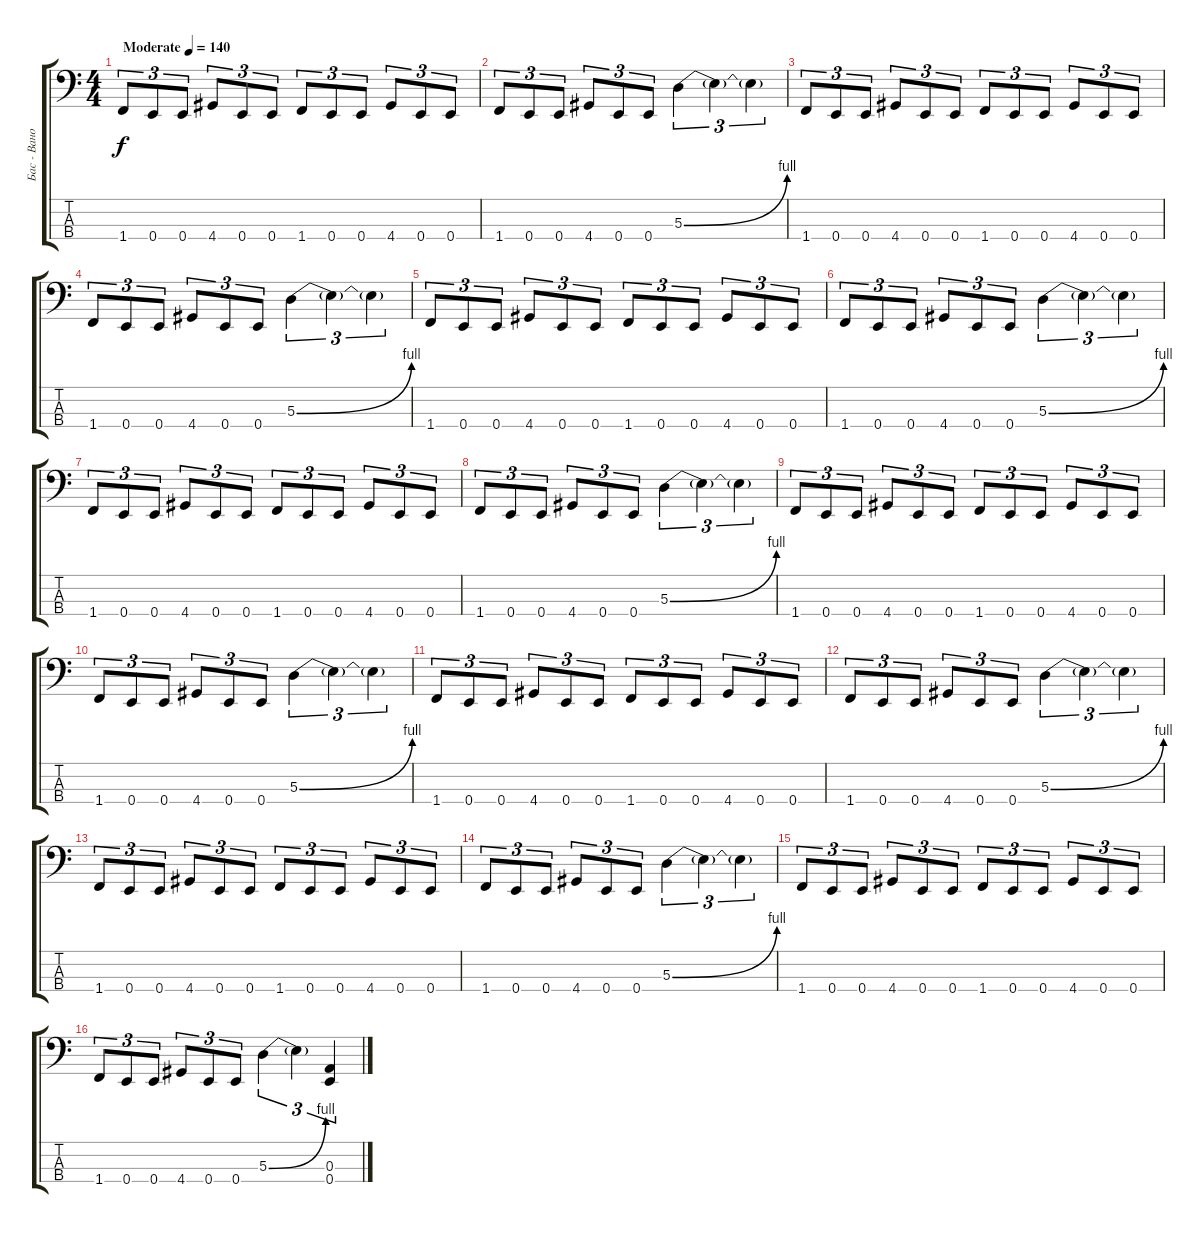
\track ("Бас - Вано" "Бас - Вано") {instrument electricbassfinger}
\staff {score tabs}
\tuning (G2 D2 A1 E1) {hide}
\ts (4 4)
\tempo (140 "Moderate")
\clef f4
\ks c
1.4.8{tu (3 2) dy f instrument electricbassfinger} 0.4.8{tu (3 2)} 0.4.8{tu (3 2)} 4.4.8{tu (3 2)} 0.4.8{tu (3 2)} 0.4.8{tu (3 2)} 1.4.8{tu (3 2)} 0.4.8{tu (3 2)} 0.4.8{tu (3 2)} 4.4.8{tu (3 2)} 0.4.8{tu (3 2)} 0.4.8{tu (3 2)} |
1.4.8{tu (3 2)} 0.4.8{tu (3 2)} 0.4.8{tu (3 2)} 4.4.8{tu (3 2)} 0.4.8{tu (3 2)} 0.4.8{tu (3 2)} 5.3{be (bend 0 0 60 4)}.4{tu (3 2)} 5.3{t}.4{tu (3 2)} 5.3{t}.4{tu (3 2)} |
1.4.8{tu (3 2)} 0.4.8{tu (3 2)} 0.4.8{tu (3 2)} 4.4.8{tu (3 2)} 0.4.8{tu (3 2)} 0.4.8{tu (3 2)} 1.4.8{tu (3 2)} 0.4.8{tu (3 2)} 0.4.8{tu (3 2)} 4.4.8{tu (3 2)} 0.4.8{tu (3 2)} 0.4.8{tu (3 2)} |
1.4.8{tu (3 2)} 0.4.8{tu (3 2)} 0.4.8{tu (3 2)} 4.4.8{tu (3 2)} 0.4.8{tu (3 2)} 0.4.8{tu (3 2)} 5.3{be (bend 0 0 60 4)}.4{tu (3 2)} 5.3{t}.4{tu (3 2)} 5.3{t}.4{tu (3 2)} |
1.4.8{tu (3 2)} 0.4.8{tu (3 2)} 0.4.8{tu (3 2)} 4.4.8{tu (3 2)} 0.4.8{tu (3 2)} 0.4.8{tu (3 2)} 1.4.8{tu (3 2)} 0.4.8{tu (3 2)} 0.4.8{tu (3 2)} 4.4.8{tu (3 2)} 0.4.8{tu (3 2)} 0.4.8{tu (3 2)} |
1.4.8{tu (3 2)} 0.4.8{tu (3 2)} 0.4.8{tu (3 2)} 4.4.8{tu (3 2)} 0.4.8{tu (3 2)} 0.4.8{tu (3 2)} 5.3{be (bend 0 0 60 4)}.4{tu (3 2)} 5.3{t}.4{tu (3 2)} 5.3{t}.4{tu (3 2)} |
1.4.8{tu (3 2)} 0.4.8{tu (3 2)} 0.4.8{tu (3 2)} 4.4.8{tu (3 2)} 0.4.8{tu (3 2)} 0.4.8{tu (3 2)} 1.4.8{tu (3 2)} 0.4.8{tu (3 2)} 0.4.8{tu (3 2)} 4.4.8{tu (3 2)} 0.4.8{tu (3 2)} 0.4.8{tu (3 2)} |
1.4.8{tu (3 2)} 0.4.8{tu (3 2)} 0.4.8{tu (3 2)} 4.4.8{tu (3 2)} 0.4.8{tu (3 2)} 0.4.8{tu (3 2)} 5.3{be (bend 0 0 60 4)}.4{tu (3 2)} 5.3{t}.4{tu (3 2)} 5.3{t}.4{tu (3 2)} |
1.4.8{tu (3 2)} 0.4.8{tu (3 2)} 0.4.8{tu (3 2)} 4.4.8{tu (3 2)} 0.4.8{tu (3 2)} 0.4.8{tu (3 2)} 1.4.8{tu (3 2)} 0.4.8{tu (3 2)} 0.4.8{tu (3 2)} 4.4.8{tu (3 2)} 0.4.8{tu (3 2)} 0.4.8{tu (3 2)} |
1.4.8{tu (3 2)} 0.4.8{tu (3 2)} 0.4.8{tu (3 2)} 4.4.8{tu (3 2)} 0.4.8{tu (3 2)} 0.4.8{tu (3 2)} 5.3{be (bend 0 0 60 4)}.4{tu (3 2)} 5.3{t}.4{tu (3 2)} 5.3{t}.4{tu (3 2)} |
1.4.8{tu (3 2)} 0.4.8{tu (3 2)} 0.4.8{tu (3 2)} 4.4.8{tu (3 2)} 0.4.8{tu (3 2)} 0.4.8{tu (3 2)} 1.4.8{tu (3 2)} 0.4.8{tu (3 2)} 0.4.8{tu (3 2)} 4.4.8{tu (3 2)} 0.4.8{tu (3 2)} 0.4.8{tu (3 2)} |
1.4.8{tu (3 2)} 0.4.8{tu (3 2)} 0.4.8{tu (3 2)} 4.4.8{tu (3 2)} 0.4.8{tu (3 2)} 0.4.8{tu (3 2)} 5.3{be (bend 0 0 60 4)}.4{tu (3 2)} 5.3{t}.4{tu (3 2)} 5.3{t}.4{tu (3 2)} |
1.4.8{tu (3 2)} 0.4.8{tu (3 2)} 0.4.8{tu (3 2)} 4.4.8{tu (3 2)} 0.4.8{tu (3 2)} 0.4.8{tu (3 2)} 1.4.8{tu (3 2)} 0.4.8{tu (3 2)} 0.4.8{tu (3 2)} 4.4.8{tu (3 2)} 0.4.8{tu (3 2)} 0.4.8{tu (3 2)} |
1.4.8{tu (3 2)} 0.4.8{tu (3 2)} 0.4.8{tu (3 2)} 4.4.8{tu (3 2)} 0.4.8{tu (3 2)} 0.4.8{tu (3 2)} 5.3{be (bend 0 0 60 4)}.4{tu (3 2)} 5.3{t}.4{tu (3 2)} 5.3{t}.4{tu (3 2)} |
1.4.8{tu (3 2)} 0.4.8{tu (3 2)} 0.4.8{tu (3 2)} 4.4.8{tu (3 2)} 0.4.8{tu (3 2)} 0.4.8{tu (3 2)} 1.4.8{tu (3 2)} 0.4.8{tu (3 2)} 0.4.8{tu (3 2)} 4.4.8{tu (3 2)} 0.4.8{tu (3 2)} 0.4.8{tu (3 2)} |
1.4.8{tu (3 2)} 0.4.8{tu (3 2)} 0.4.8{tu (3 2)} 4.4.8{tu (3 2)} 0.4.8{tu (3 2)} 0.4.8{tu (3 2)} 5.3{be (bend 0 0 60 4)}.4{tu (3 2)} 5.3{t}.4{tu (3 2)} (0.3 0.4).4{tu (3 2) instrument slapbass2}
